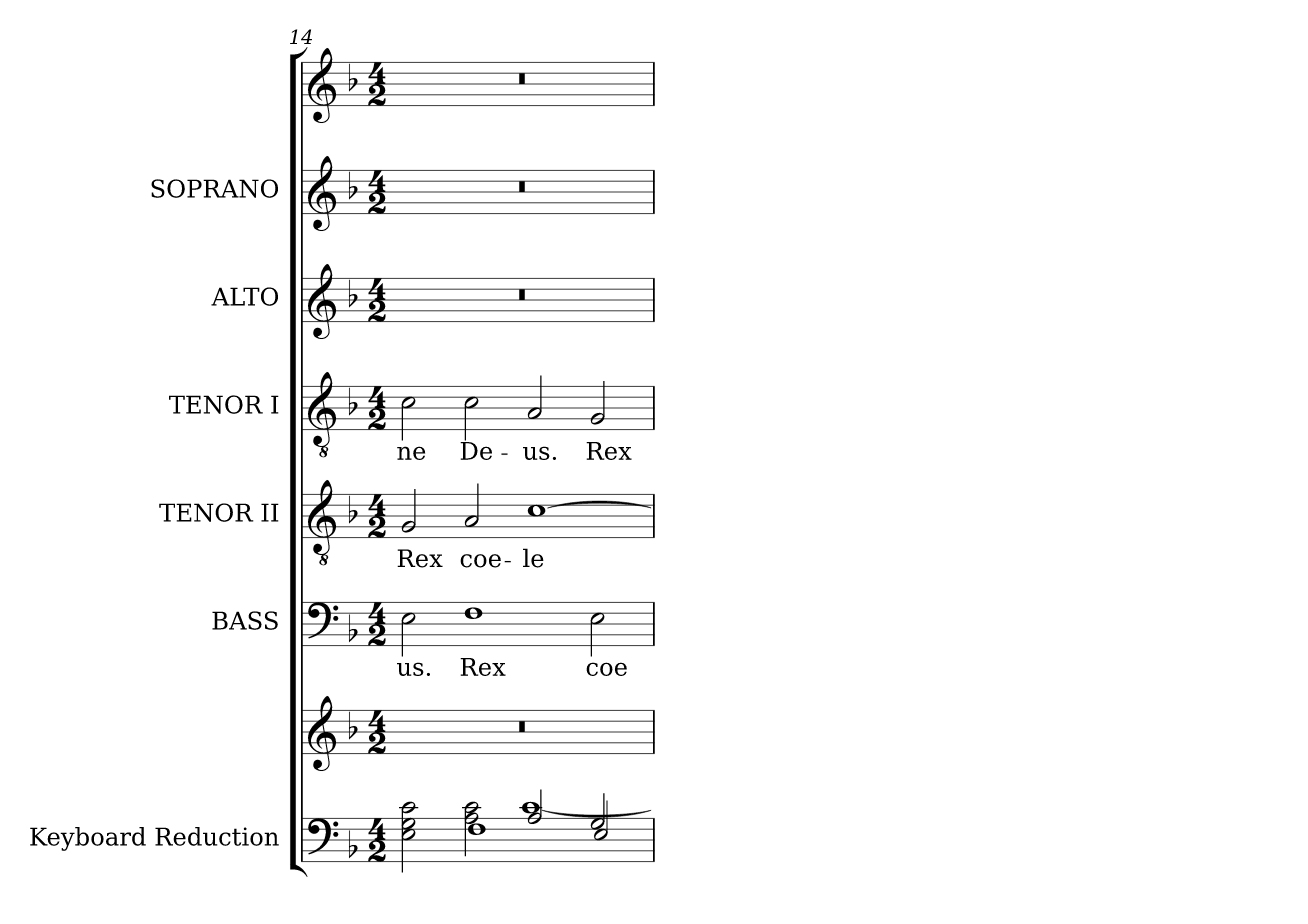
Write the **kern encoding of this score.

**kern	**kern	**kern	**text	**kern	**text	**kern	**text	**kern	**kern	**kern
*part7	*part7	*part6	*part6	*part5	*part5	*part4	*part4	*part3	*part2	*part1
*staff8	*staff7	*staff6	*staff6	*staff5	*staff5	*staff4	*staff4	*staff3	*staff2	*staff1
*I"Keyboard Reduction	*	*I"BASS	*	*I"TENOR II	*	*I"TENOR I	*	*I"ALTO	*I"SOPRANO	*
*I'Reduc.	*	*I'B.	*	*I'T. II	*	*I'T. I	*	*I'A.	*I'S.	*
*clefF4	*clefG2	*clefF4	*	*clefGv2	*	*clefGv2	*	*clefG2	*clefG2	*clefG2
*	*	*	*	*ITrd7c12	*	*ITrd7c12	*	*	*	*
*k[b-]	*k[b-]	*k[b-]	*	*k[b-]	*	*k[b-]	*	*k[b-]	*k[b-]	*k[b-]
*F:	*F:	*F:	*	*F:	*	*F:	*	*F:	*F:	*F:
*M4/2	*M4/2	*M4/2	*	*M4/2	*	*M4/2	*	*M4/2	*M4/2	*M4/2
=14	=14	=14	=14	=14	=14	=14	=14	=14	=14	=14
*^	*	*	*	*	*	*	*	*	*	*
*	*^	*	*	*	*	*	*	*	*	*	*
!	!	!	!LO:N:vis=1	!	!	!	!	!	!	!	!	!
!	!	!	!	!	!LO:LY:b:color=#000000	!	!	!	!	!	!	!
!	!	!	!	!	!	!	!LO:LY:b:color=#000000	!	!	!	!	!
!	!	!	!	!	!	!	!	!	!LO:LY:b:color=#000000	!LO:N:vis=1	!LO:N:vis=1	!LO:N:vis=1
2Ei\ 2Gi 2ci	1ryy	2ryy	0r	2Ei\	-us.	2GGi/	Rex	2Ci\	-ne	0r	0r	0r
!	!	!	!	!	!LO:LY:b:color=#000000	!	!	!	!	!	!	!
!	!	!	!	!	!	!	!LO:LY:b:color=#000000	!	!	!	!	!
!	!	!	!	!	!	!	!	!	!LO:LY:b:color=#000000	!	!	!
2Ai\ 2ci	.	1Fi	.	1Fi	Rex	2AAi/	coe-	2Ci\	De-	.	.	.
!	!	!	!	!	!	!	!LO:LY:b:color=#000000	!	!	!	!	!
!	!	!	!	!	!	!	!	!	!LO:LY:b:color=#000000	!	!	!
2Ai/	[1ci	.	.	.	.	[1Ci	-le-	2AAi/	-us.	.	.	.
!	!	!	!	!	!LO:LY:b:color=#000000	!	!	!	!	!	!	!
!	!	!	!	!	!	!	!	!	!LO:LY:b:color=#000000	!	!	!
2Gi/	.	2Ei/	.	2Ei\	coe-	.	.	2GGi/	Rex	.	.	.
*v	*v	*v	*	*	*	*	*	*	*	*	*	*
=	=	=	=	=	=	=	=	=	=	=
*-	*-	*-	*-	*-	*-	*-	*-	*-	*-	*-
